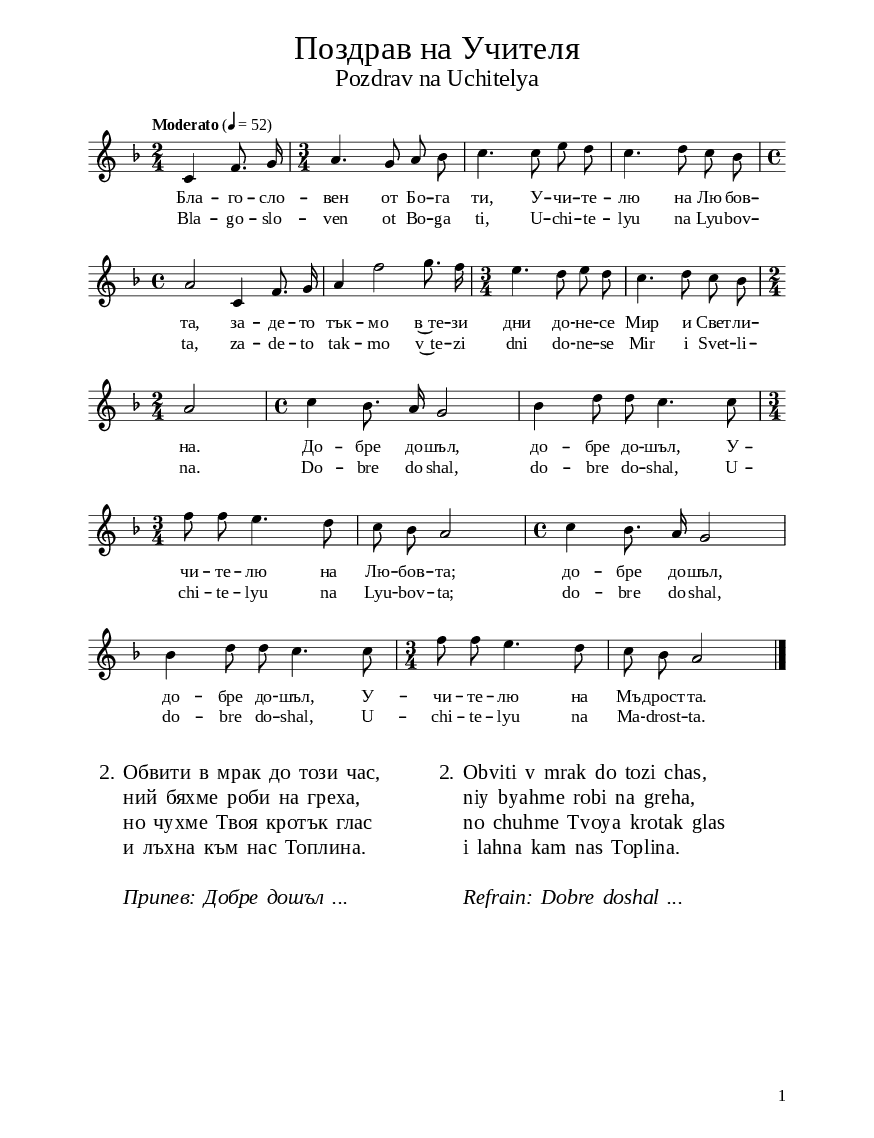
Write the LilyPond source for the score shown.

\version "2.22.1"

% include paper part and global functions
\include "include/globals.ily"

\bookpart {
  \include "include/bookpart-paper.ily"
  \score {
    \include "include/score-layout.ily"

    \new Voice \absolute  {
      \clef treble
      \key f \major
      \time 2/4
      \tempoFunc "Moderato" 4 "52"
      \autoBeamOff


      c'4 f'8. g'16 | \time 3/4 a'4. g'8 a' bes' | c''4. c''8 e'' d'' | c''4. d''8 c'' bes' \break |

      \time 4/4  a'2 c'4 f'8. g'16 | a'4 f''2 g''8. f''16 | \time 3/4  e''4. d''8 e'' d'' | c''4. d''8 c'' bes' \break |

      \time 2/4 a'2 | \time 4/4  c''4   bes'8. a'16 g'2|  bes'4  d''8 d'' c''4. c''8 \break |

      \time 3/4  f''8 f'' e''4.  d''8 | c'' bes' a'2 | \time 4/4 c''4  bes'8. a'16 g'2 \break |

      bes'4 d''8 d'' c''4. c''8 \time 3/4  f''8 f'' e''4. d''8 | c'' bes' a'2 \bar "|."

    }

    \addlyrics {
      Бла -- го -- сло -- вен от Бо -- га ти, У -- чи -- те --
      лю на Лю -- бов -- та, за -- де -- то тък -- мо
      в~те -- зи дни до -- не -- се Мир и Свет -- ли -- на.
      До -- бре до -- шъл, до -- бре до -- шъл,
      У -- чи -- те -- лю на Лю -- бов -- та; до --
      бре до -- шъл, до -- бре до -- шъл, У -- чи --
      те -- лю на Мъ -- дрост -- та.
    }

    \addlyrics {
      Bla -- go -- slo -- ven ot Bo -- ga ti, U -- chi -- te --
      lyu na Lyu -- bov -- ta, za -- de -- to tak -- mo
      v~te -- zi dni do -- ne -- se Mir i Svet -- li -- na.
      Do -- bre do -- shal, do -- bre do -- shal,
      U -- chi -- te -- lyu na Lyu -- bov -- ta; do --
      bre do -- shal, do -- bre do -- shal, U -- chi --
      te -- lyu na Ma -- drost -- ta.
    }

    \header {
      title = \titleFunc "Поздрав на Учителя" "Pozdrav na Uchitelya"
    }

    \midi{}

  } % score

  \markup \fontsize #bgCoupletFontSize {
    \hspace #1
    \override #`(baseline-skip . ,bgCoupletBaselineSkip)
    \column {
      \line { 2. Обвити в мрак до този час, }
      \line { "   " ний бяхме роби на греха, }

      \line { "   " но чухме Твоя кротък глас }

      \line { "   " и лъхна към нас Топлина. }
      \line { "   " }

      \line { "   " \italic{Припев: Добре дошъл ...} }
    }

    \hspace #5
    \override #`(baseline-skip . ,bgCoupletBaselineSkip)
    \column {
      \line { 2. Obviti v mrak do tozi chas, }
      \line { "   " niy byahme robi na greha, }

      \line { "   " no chuhme Tvoya krotak glas }

      \line { "   " i lahna kam nas Toplina. }
      \line { "   " }

      \line { "   " \italic{Refrain: Dobre doshal ...} }
    } %column
  } % markup
  \pageBreak

  \markup \fontsize #bgCoupletFontSize {
    \hspace #1
    \override #`(baseline-skip . ,bgCoupletBaselineSkip)
    \column {
      \line { 3. Учителю Благословен, }

      \line { "   " Ти ни сърцата обнови, }

      \line { "   " запали Огън в нас свещен }

      \line { "   " и сладки думи оживи. }

      \line { "   " }

      \line { "   " \italic{Припев: Добре дошъл ...} }
      \line { "   " }

      \line { 4. Учителю, наш скъпи гост, }

      \line { "   " привет от нас Ти приеми; }

      \line { "   " със радост ний готови сме }

      \line { "   " да жертваме живота свой. }
    }

    \hspace #5
    \override #`(baseline-skip . ,bgCoupletBaselineSkip)
    \column {
      \line { 3. Uchitelyu Blagosloven, }

      \line { "   " Ti ni sartsata obnovi, }

      \line { "   " zapali Ogan v nas sveshten }

      \line { "   " i sladki dumi ozhivi. }

      \line { "   " }

      \line { "   " \italic{Refrain: Dobre doshal ...} }
      \line { "   " }

      \line { 4. Uchitelyu, nash skapi gost, }

      \line { "   " privet ot nas Ti priemi; }

      \line { "   " sas radost niy gotovi sme }

      \line { "   " da zhertvame zhivota svoy. }
    } %column
  } % markup

  % include foreign translation(s) of the song
  \version "2.24.0"

\markup \fill-line { \fontsize #deTitleFontSize "Gruß an den Meister" }
\markup \null
\markup \fontsize #deCoupletFontSize {
  \hspace #10
  \override #`(baseline-skip . ,deCoupletBaselineSkip)

  \column {

    \line { 1. Gesegnet bist du von Gott, }

    \line { "   " oh Meister der Liebe, }

    \line { "   " denn gerade in diesen Tagen}

    \line { "   " hast du Frieden und Licht gebracht.}
    \line { "   " }

    \line { "   " \italic { Refrain :}  }

    \line { "   " Sei willkommen, sei willkommen,}

    \line { "   " Meister der Liebe; }

    \line { "   " sei willkommen, sei willkommen, }

    \line { "   " Meister der Weisheit!}
    \line { "   " }

    \line { 2. Bis zu dieser Stunde von Dunkelheit eingehüllt, }

    \line { "   " waren wir Sklaven der Sünde,}

    \line { "   " aber wir haben deine sanfte Stimme gehört, }

    \line { "   " und Wärme hauchte uns an.}
    \line { "   " }

    \line { "   " \italic { Refrain ...}  }
    \line { "   " }

    \line { 3. Gesegneter Meister,}

    \line { "   " du hast unsere Herzen erneuert, }

    \line { "   " du hast in uns ein heiliges Feuer angezündet}

    \line { "   " und süße Worte belebt.}
    \line { "   " }

    \line { "   " \italic { Refrain ...}  }
    \line { "   " }


    \line { 4. Meister, unser lieber Gast, }

    \line { "   " nimm unseren Gruß an; }

    \line { "   " mit Freude sind wir bereit, }

    \line { "   " unser Leben zu opfern.}


  }
}


} % bookpart
